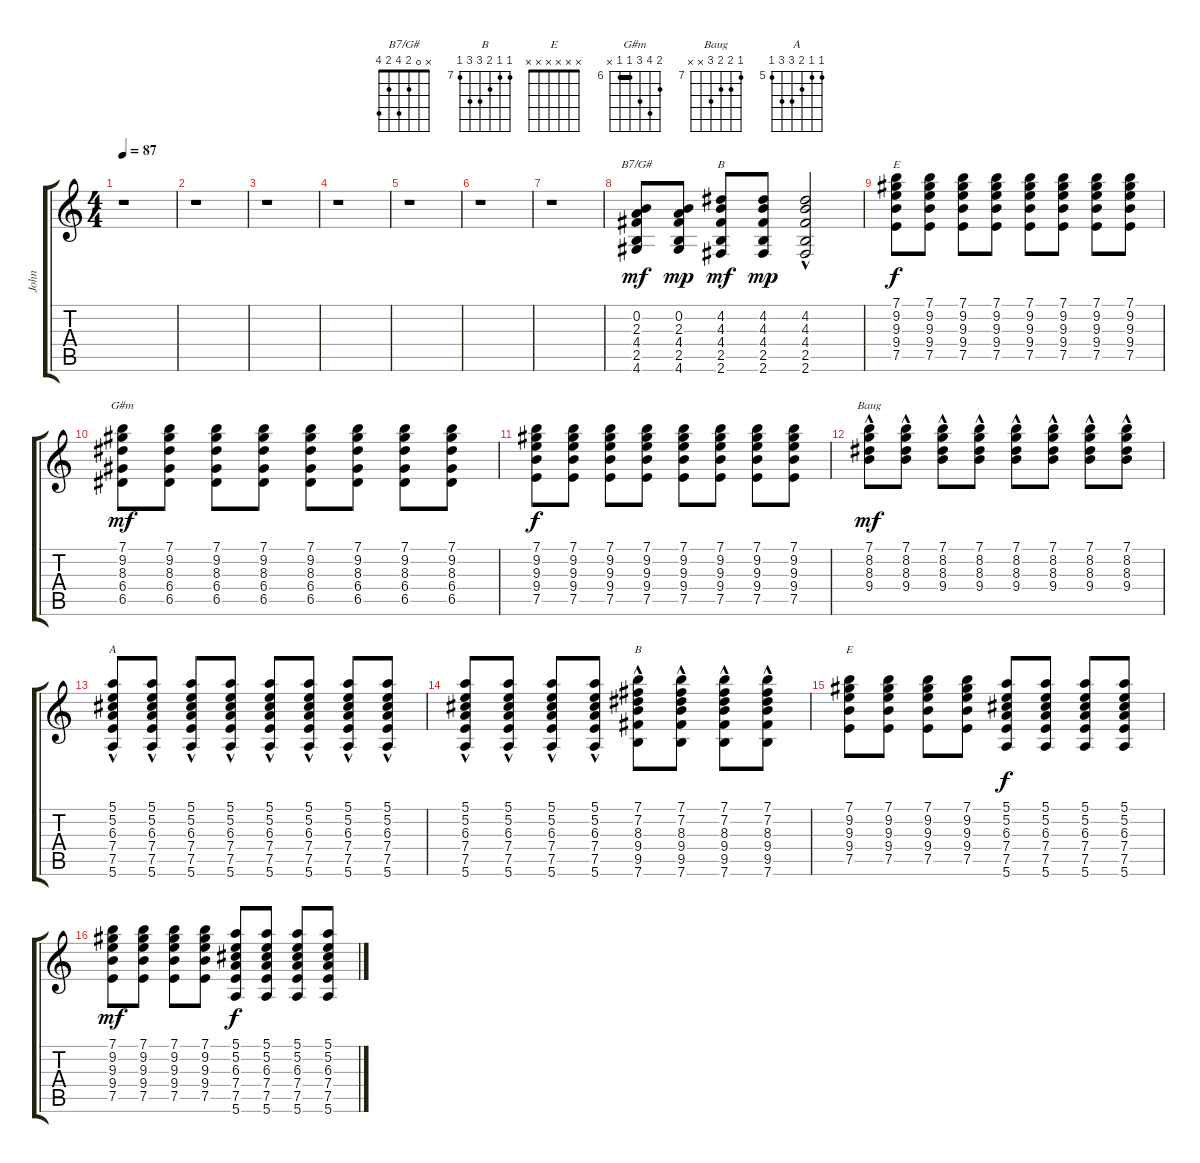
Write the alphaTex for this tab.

\track ("John" "John") {instrument acousticguitarsteel}
\staff {score tabs}
\tuning (E4 B3 G3 D3 A2 E2) {hide}
\chord ("B7/G#" x 0 2 4 2 4)
\chord ("B" x 4 4 4 2 2) {firstfret 2}
\chord ("E" 7 9 9 9 7 x) {firstfret 7}
\chord ("G#m" 7 9 8 6 6 x) {firstfret 6 barre 6}
\chord ("Baug" 7 8 8 9 x x) {firstfret 7}
\chord ("A" 5 5 6 7 7 5) {firstfret 5}
\chord ("B" 7 7 8 9 9 7) {firstfret 7}
\chord ("E" x x x x x x)
\ts (4 4)
\tempo 87
\clef g2
\ks c
r.1{dy mp} |
r.1 |
r.1 |
r.1 |
r.1 |
r.1 |
r.1 |
(0.2 2.3 4.4 2.5 4.6).8{ch "B7/G#" dy mf} (0.2 2.3 4.4 2.5 4.6).8{dy mp} (4.2 4.3 4.4 2.5 2.6).8{ch "B" dy mf} (4.2 4.3 4.4 2.5 2.6).8{dy mp} (4.2{hac} 4.3{hac} 4.4 2.5 2.6{hac}).2 |
(7.1 9.2 9.3 9.4 7.5).8{ch "E" dy f} (7.1 9.2 9.3 9.4 7.5).8 (7.1 9.2 9.3 9.4 7.5).8 (7.1 9.2 9.3 9.4 7.5).8 (7.1 9.2 9.3 9.4 7.5).8 (7.1 9.2 9.3 9.4 7.5).8 (7.1 9.2 9.3 9.4 7.5).8 (7.1 9.2 9.3 9.4 7.5).8 |
(7.1 9.2 8.3 6.4 6.5).8{ch "G#m" dy mf} (7.1 9.2 8.3 6.4 6.5).8 (7.1 9.2 8.3 6.4 6.5).8 (7.1 9.2 8.3 6.4 6.5).8 (7.1 9.2 8.3 6.4 6.5).8 (7.1 9.2 8.3 6.4 6.5).8 (7.1 9.2 8.3 6.4 6.5).8 (7.1 9.2 8.3 6.4 6.5).8 |
(7.1 9.2 9.3 9.4 7.5).8{dy f} (7.1 9.2 9.3 9.4 7.5).8 (7.1 9.2 9.3 9.4 7.5).8 (7.1 9.2 9.3 9.4 7.5).8 (7.1 9.2 9.3 9.4 7.5).8 (7.1 9.2 9.3 9.4 7.5).8 (7.1 9.2 9.3 9.4 7.5).8 (7.1 9.2 9.3 9.4 7.5).8 |
(7.1{hac} 8.2{hac} 8.3{hac} 9.4).8{ch "Baug" dy mf} (7.1{hac} 8.2{hac} 8.3{hac} 9.4).8 (7.1{hac} 8.2{hac} 8.3{hac} 9.4).8 (7.1{hac} 8.2{hac} 8.3{hac} 9.4).8 (7.1{hac} 8.2{hac} 8.3{hac} 9.4).8 (7.1{hac} 8.2{hac} 8.3{hac} 9.4).8 (7.1{hac} 8.2{hac} 8.3{hac} 9.4).8 (7.1{hac} 8.2{hac} 8.3{hac} 9.4).8 |
(5.1{hac} 5.2{hac} 6.3{hac} 7.4 7.5 5.6).8{ch "A"} (5.1{hac} 5.2{hac} 6.3{hac} 7.4 7.5 5.6).8 (5.1{hac} 5.2{hac} 6.3{hac} 7.4 7.5 5.6).8 (5.1{hac} 5.2{hac} 6.3{hac} 7.4 7.5 5.6).8 (5.1{hac} 5.2{hac} 6.3{hac} 7.4 7.5 5.6).8 (5.1{hac} 5.2{hac} 6.3{hac} 7.4 7.5 5.6).8 (5.1{hac} 5.2{hac} 6.3{hac} 7.4 7.5 5.6).8 (5.1{hac} 5.2{hac} 6.3{hac} 7.4 7.5 5.6).8 |
(5.1{hac} 5.2{hac} 6.3{hac} 7.4 7.5 5.6).8 (5.1{hac} 5.2{hac} 6.3{hac} 7.4 7.5 5.6).8 (5.1{hac} 5.2{hac} 6.3{hac} 7.4 7.5 5.6).8 (5.1{hac} 5.2{hac} 6.3{hac} 7.4 7.5 5.6).8 (7.1{hac} 7.2{hac} 8.3{hac} 9.4 9.5 7.6).8{ch "B"} (7.1{hac} 7.2{hac} 8.3{hac} 9.4 9.5 7.6).8 (7.1{hac} 7.2{hac} 8.3{hac} 9.4 9.5 7.6).8 (7.1{hac} 7.2{hac} 8.3{hac} 9.4 9.5 7.6).8 |
(7.1 9.2 9.3 9.4 7.5).8{ch "E"} (7.1 9.2 9.3 9.4 7.5).8 (7.1 9.2 9.3 9.4 7.5).8 (7.1 9.2 9.3 9.4 7.5).8 (5.1 5.2 6.3 7.4 7.5 5.6).8{dy f} (5.1 5.2 6.3 7.4 7.5 5.6).8 (5.1 5.2 6.3 7.4 7.5 5.6).8 (5.1 5.2 6.3 7.4 7.5 5.6).8 |
(7.1 9.2 9.3 9.4 7.5).8{dy mf} (7.1 9.2 9.3 9.4 7.5).8 (7.1 9.2 9.3 9.4 7.5).8 (7.1 9.2 9.3 9.4 7.5).8 (5.1 5.2 6.3 7.4 7.5 5.6).8{dy f} (5.1 5.2 6.3 7.4 7.5 5.6).8 (5.1 5.2 6.3 7.4 7.5 5.6).8 (5.1 5.2 6.3 7.4 7.5 5.6).8
